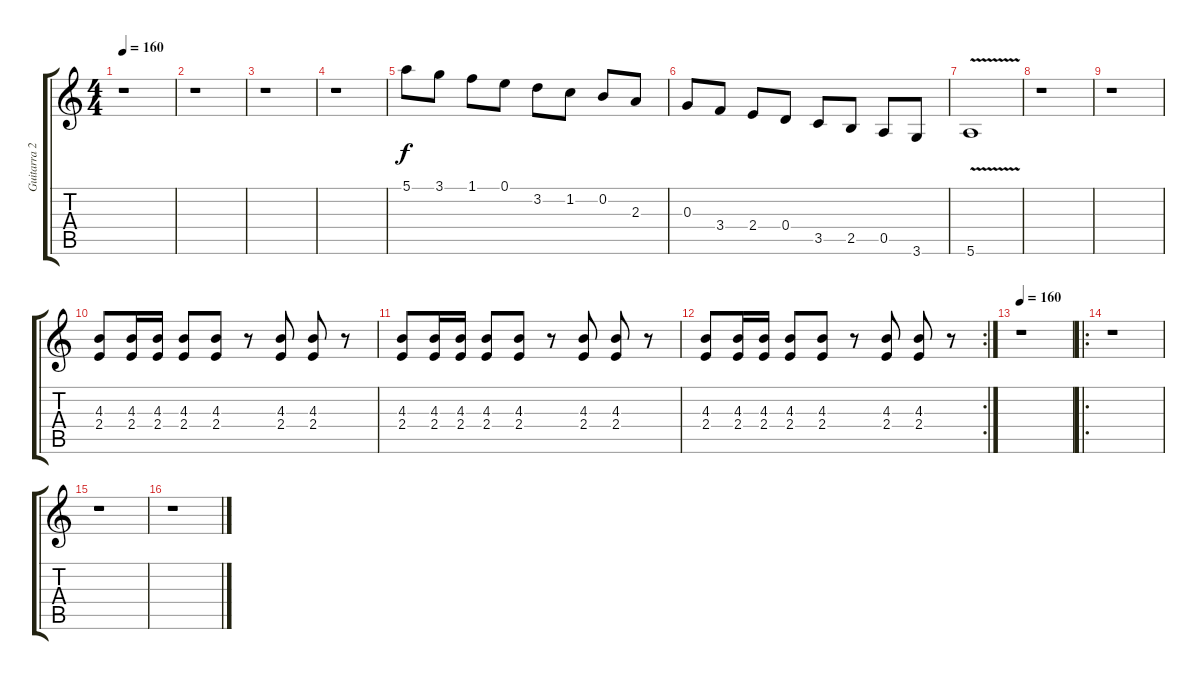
\track ("Guitarra 2" "Guitarra 2") {instrument distortionguitar}
\staff {score tabs}
\tuning (E4 B3 G3 D3 A2 E2) {hide}
\ts (4 4)
\tempo 160
\clef g2
\ks c
r.1{dy f} |
r.1 |
r.1 |
r.1 |
5.1.8 3.1.8 1.1.8 0.1.8 3.2.8 1.2.8 0.2.8 2.3.8 |
0.3.8 3.4.8 2.4.8 0.4.8 3.5.8 2.5.8 0.5.8 3.6.8 |
5.6{v}.1 |
r.1 |
r.1 |
(4.3 2.4).8 (4.3 2.4).16 (4.3 2.4).16 (4.3 2.4).8 (4.3 2.4).8 r.8 (4.3 2.4).8 (4.3 2.4).8 r.8 |
(4.3 2.4).8 (4.3 2.4).16 (4.3 2.4).16 (4.3 2.4).8 (4.3 2.4).8 r.8 (4.3 2.4).8 (4.3 2.4).8 r.8 |
\rc 2
(4.3 2.4).8 (4.3 2.4).16 (4.3 2.4).16 (4.3 2.4).8 (4.3 2.4).8 r.8 (4.3 2.4).8 (4.3 2.4).8 r.8 |
\tempo 160
r.1 |
\ro
r.1 |
r.1 |
r.1
